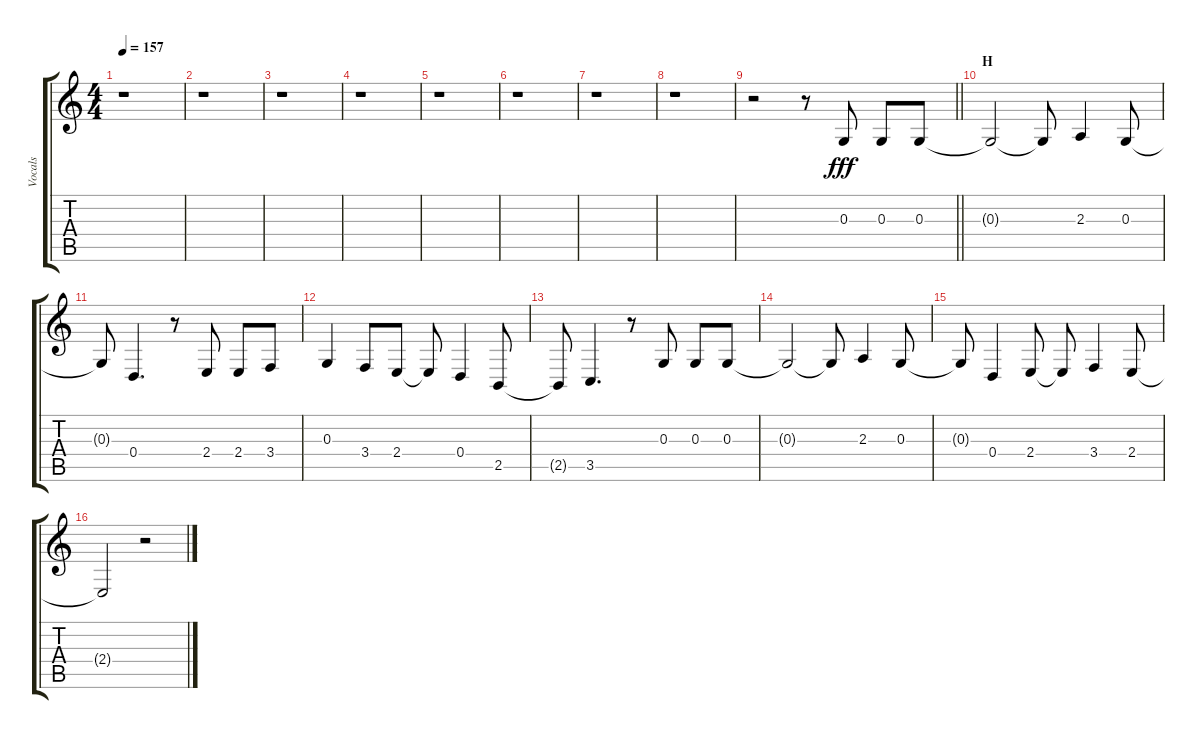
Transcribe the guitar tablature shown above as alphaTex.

\track ("Vocals" "Vocals") {instrument voiceoohs}
\staff {score tabs}
\tuning (E4 B3 G3 D3 A2 E2) {hide}
\ts (4 4)
\tempo 157
\clef g2
\ks c
r.1{dy fff} |
r.1 |
r.1 |
r.1 |
r.1 |
r.1 |
r.1 |
r.1 |
\barLineRight lightlight
r.2 r.8 0.3.8 0.3.8 0.3.8 |
\section ("" "H")
0.3{t}.2 0.3{t}.8 2.3.4 0.3.8 |
0.3{t}.8 0.4.4{d} r.8 2.4.8 2.4.8 3.4.8 |
0.3.4 3.4.8 2.4.8 2.4{t}.8 0.4.4 2.5.8 |
2.5{t}.8 3.5.4{d} r.8 0.3.8 0.3.8 0.3.8 |
0.3{t}.2 0.3{t}.8 2.3.4 0.3.8 |
0.3{t}.8 0.4.4 2.4.8 2.4{t}.8 3.4.4 2.4.8 |
2.4{t}.2 r.2
